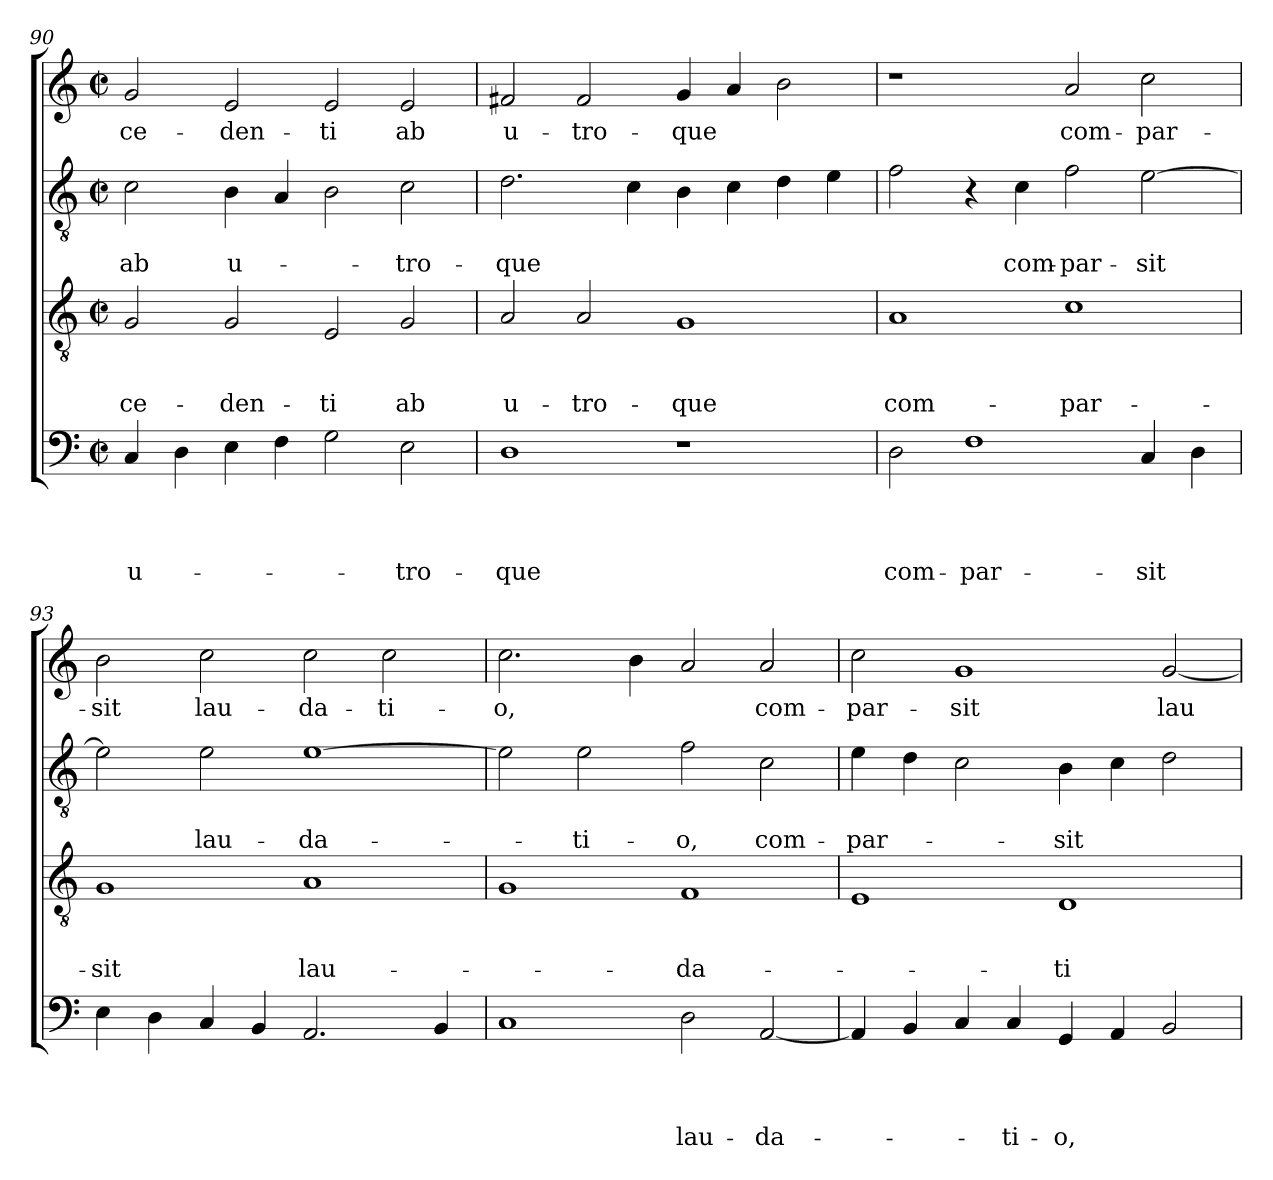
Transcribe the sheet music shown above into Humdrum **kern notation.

**kern	**text	**text	**text	**text	**kern	**text	**text	**text	**kern	**text	**text	**kern	**text
*part4	*part4	*part4	*part4	*part4	*part3	*part3	*part3	*part3	*part2	*part2	*part2	*part1	*part1
*staff4	*staff4	*staff4	*staff4	*staff4	*staff3	*staff3	*staff3	*staff3	*staff2	*staff2	*staff2	*staff1	*staff1
*clefF4	*	*	*	*	*clefGv2	*	*	*	*clefGv2	*	*	*clefG2	*
*k[]	*	*	*	*	*k[]	*	*	*	*k[]	*	*	*k[]	*
*C:	*	*	*	*	*C:	*	*	*	*C:	*	*	*C:	*
*M2/2	*	*	*	*	*M2/2	*	*	*	*M2/2	*	*	*M2/2	*
*met(c|)	*	*	*	*	*met(c|)	*	*	*	*met(c|)	*	*	*met(c|)	*
=90	=90	=90	=90	=90	=90	=90	=90	=90	=90	=90	=90	=90	=90
!	!	!	!	!LO:LY:b	!	!	!	!LO:LY:b	!	!	!LO:LY:b	!	!LO:LY:b
4C/	.	.	.	u-	2G/	.	.	-ce-	2c\	.	ab	2g/	-ce-
4D\	.	.	.	.	.	.	.	.	.	.	.	.	.
!	!	!	!	!	!	!	!	!LO:LY:b	!	!	!LO:LY:b	!	!LO:LY:b
4E\	.	.	.	.	2G/	.	.	-den-	4B\	.	u-	2e/	-den-
4F\	.	.	.	.	.	.	.	.	4A/	.	.	.	.
!	!	!	!	!	!	!	!	!LO:LY:b	!	!	!	!	!LO:LY:b
2G\	.	.	.	.	2E/	.	.	-ti	2B\	.	.	2e/	-ti
!	!	!	!	!LO:LY:b	!	!	!	!LO:LY:b	!	!	!LO:LY:b	!	!LO:LY:b
2E\	.	.	.	-tro-	2G/	.	.	ab	2c\	.	-tro-	2e/	ab
=91	=91	=91	=91	=91	=91	=91	=91	=91	=91	=91	=91	=91	=91
!	!	!	!	!LO:LY:b	!	!	!	!LO:LY:b	!	!	!LO:LY:b	!	!LO:LY:b
1D	.	.	.	-que	2A/	.	.	u-	2.d\	.	-que	2f#X/	u-
!	!	!	!	!	!	!	!	!LO:LY:b	!	!	!	!	!LO:LY:b
.	.	.	.	.	2A/	.	.	-tro-	.	.	.	2f#/	-tro-
.	.	.	.	.	.	.	.	.	4c\	.	.	.	.
!	!	!	!	!	!	!	!	!LO:LY:b	!	!	!	!	!LO:LY:b
1r	.	.	.	.	1G	.	.	-que	4B\	.	.	4g/	-que
.	.	.	.	.	.	.	.	.	4c\	.	.	4a/	.
.	.	.	.	.	.	.	.	.	4d\	.	.	2b\	.
.	.	.	.	.	.	.	.	.	4e\	.	.	.	.
=92	=92	=92	=92	=92	=92	=92	=92	=92	=92	=92	=92	=92	=92
!	!	!	!	!LO:LY:b	!	!	!	!LO:LY:b	!	!	!	!	!
2D\	.	.	.	com-	1A	.	.	com-	2f\	.	.	1r	.
!	!	!	!	!LO:LY:b	!	!	!	!	!	!	!	!	!
1F	.	.	.	-par-	.	.	.	.	4r	.	.	.	.
!	!	!	!	!	!	!	!	!	!	!	!LO:LY:b	!	!
.	.	.	.	.	.	.	.	.	4c\	.	com-	.	.
!	!	!	!	!	!	!	!	!LO:LY:b	!	!	!LO:LY:b	!	!LO:LY:b
.	.	.	.	.	1c	.	.	-par-	2f\	.	-par-	2a/	com-
!	!	!	!	!LO:LY:b	!	!	!	!	!	!	!LO:LY:b	!	!LO:LY:b
4C/	.	.	.	-sit	.	.	.	.	[2e\	.	-sit	2cc\	-par-
4D\	.	.	.	.	.	.	.	.	.	.	.	.	.
!!LO:LB:g=z
=93	=93	=93	=93	=93	=93	=93	=93	=93	=93	=93	=93	=93	=93
!	!	!	!	!	!	!	!	!LO:LY:b	!	!	!	!	!LO:LY:b
4E\	.	.	.	.	1G	.	.	-sit	2e\]	.	.	2b\	-sit
4D\	.	.	.	.	.	.	.	.	.	.	.	.	.
!	!	!	!	!	!	!	!	!	!	!	!LO:LY:b	!	!LO:LY:b
4C/	.	.	.	.	.	.	.	.	2e\	.	lau-	2cc\	lau-
4BB/	.	.	.	.	.	.	.	.	.	.	.	.	.
!	!	!	!	!	!	!	!	!LO:LY:b	!	!	!LO:LY:b	!	!LO:LY:b
2.AA/	.	.	.	.	1A	.	.	lau-	[1e	.	-da-	2cc\	-da-
!	!	!	!	!	!	!	!	!	!	!	!	!	!LO:LY:b
.	.	.	.	.	.	.	.	.	.	.	.	2cc\	-ti-
4BB/	.	.	.	.	.	.	.	.	.	.	.	.	.
=94	=94	=94	=94	=94	=94	=94	=94	=94	=94	=94	=94	=94	=94
!	!	!	!	!	!	!	!	!	!	!	!	!	!LO:LY:b
1C	.	.	.	.	1G	.	.	.	2e\]	.	.	2.cc\	-o,
!	!	!	!	!	!	!	!	!	!	!	!LO:LY:b	!	!
.	.	.	.	.	.	.	.	.	2e\	.	-ti-	.	.
.	.	.	.	.	.	.	.	.	.	.	.	4b\	.
!	!	!	!	!LO:LY:b	!	!	!	!LO:LY:b	!	!	!LO:LY:b	!	!
2D\	.	.	.	lau-	1F	.	.	-da-	2f\	.	-o,	2a/	.
!	!	!	!	!LO:LY:b	!	!	!	!	!	!	!LO:LY:b	!	!LO:LY:b
[2AA/	.	.	.	-da-	.	.	.	.	2c\	.	com-	2a/	com-
=95	=95	=95	=95	=95	=95	=95	=95	=95	=95	=95	=95	=95	=95
!	!	!	!	!	!	!	!	!	!	!	!LO:LY:b	!	!LO:LY:b
4AA/]	.	.	.	.	1E	.	.	.	4e\	.	-par-	2cc\	-par-
4BB/	.	.	.	.	.	.	.	.	4d\	.	.	.	.
!	!	!	!	!	!	!	!	!	!	!	!	!	!LO:LY:b
4C/	.	.	.	.	.	.	.	.	2c\	.	.	1g	-sit
!	!	!	!	!LO:LY:b	!	!	!	!	!	!	!	!	!
4C/	.	.	.	-ti-	.	.	.	.	.	.	.	.	.
!	!	!	!	!LO:LY:b	!	!	!	!LO:LY:b	!	!	!LO:LY:b	!	!
4GG/	.	.	.	-o,	1D	.	.	-ti-	4B\	.	-sit	.	.
4AA/	.	.	.	.	.	.	.	.	4c\	.	.	.	.
!	!	!	!	!	!	!	!	!	!	!	!	!	!LO:LY:b
2BB/	.	.	.	.	.	.	.	.	2d\	.	.	[2g/	lau-
=	=	=	=	=	=	=	=	=	=	=	=	=	=
*-	*-	*-	*-	*-	*-	*-	*-	*-	*-	*-	*-	*-	*-
